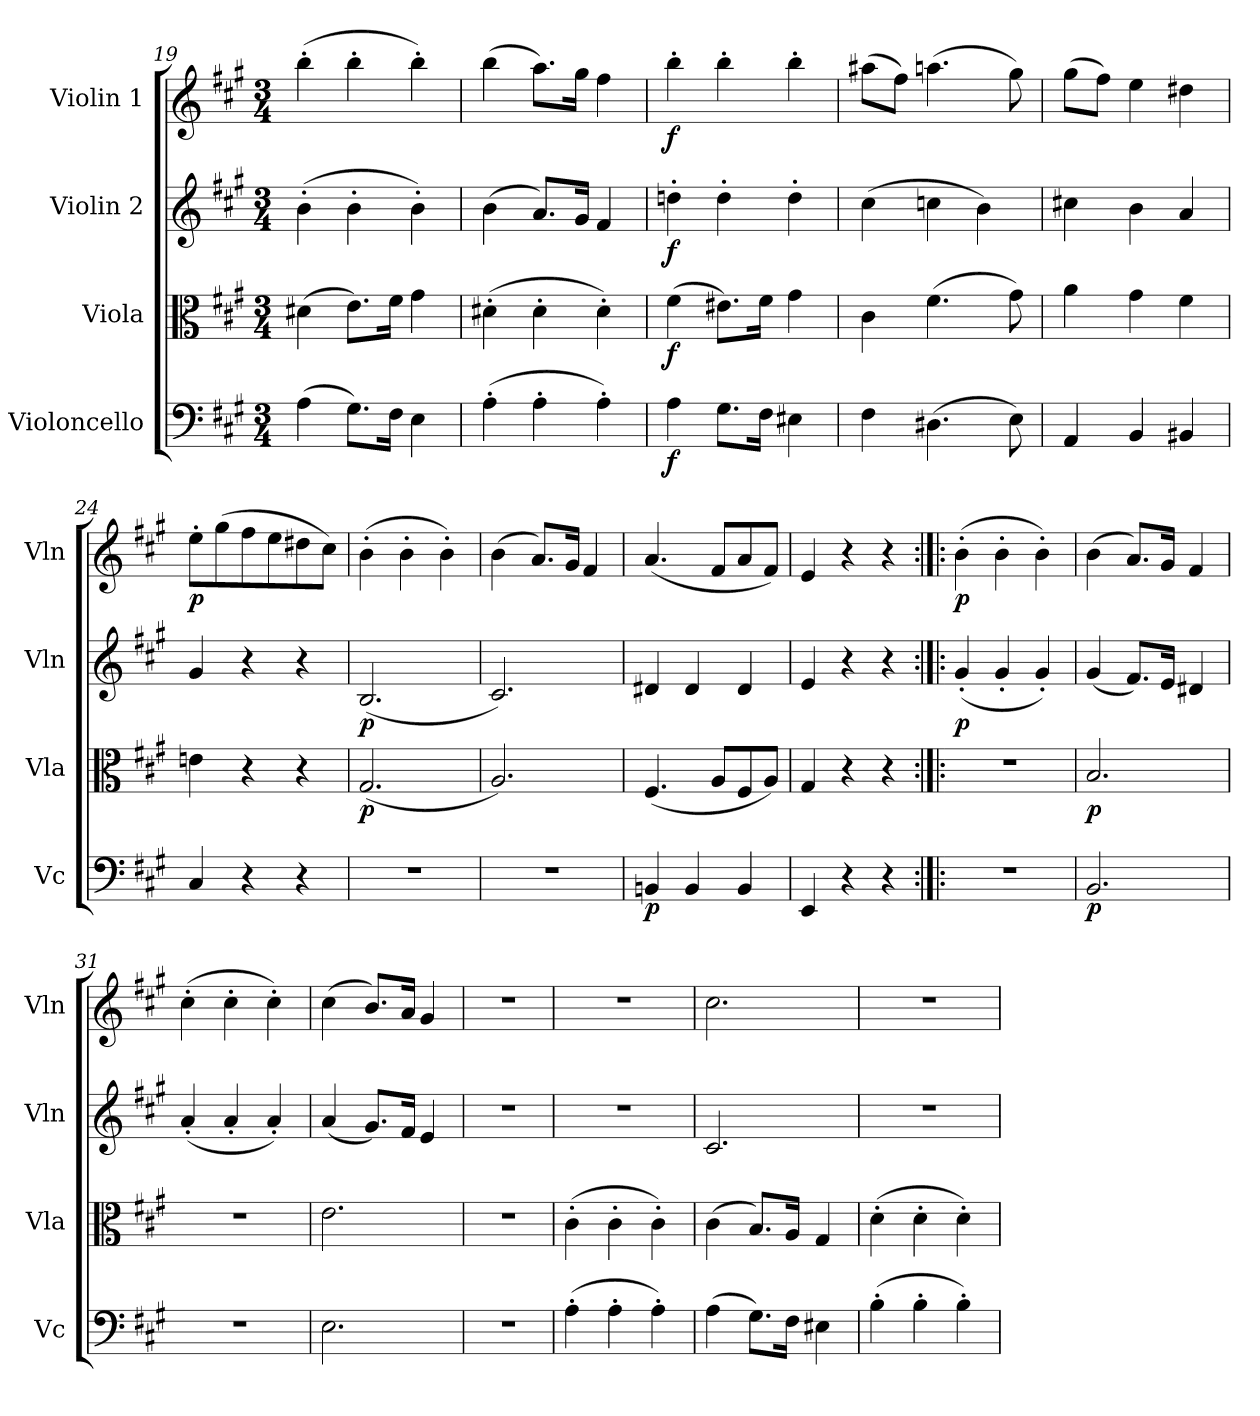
**kern	**dynam	**kern	**dynam	**kern	**dynam	**kern	**dynam
*part4	*part4	*part3	*part3	*part2	*part2	*part1	*part1
*staff4	*staff4	*staff3	*staff3	*staff2	*staff2	*staff1	*staff1
*I"Violoncello	*	*I"Viola	*	*I"Violin 2	*	*I"Violin 1	*
*I'Vc	*	*I'Vla	*	*I'Vln	*	*I'Vln	*
*clefF4	*	*clefC3	*	*clefG2	*	*clefG2	*
*k[f#c#g#]	*	*k[f#c#g#]	*	*k[f#c#g#]	*	*k[f#c#g#]	*
*M3/4	*	*M3/4	*	*M3/4	*	*M3/4	*
=19	=19	=19	=19	=19	=19	=19	=19
(>4A\	.	(>4d#X\	.	(>4b'\	.	(>4bb'\	.
8.G#\L)	.	8.e\L)	.	4b'\	.	4bb'\	.
16F#\Jk	.	16f#\Jk	.	.	.	.	.
4E\	.	4g#\	.	4b'\)	.	4bb'\)	.
=20	=20	=20	=20	=20	=20	=20	=20
(>4A'\	.	(>4d#X'\	.	(>4b\	.	(>4bb\	.
4A'\	.	4d#'\	.	8.a/L)	.	8.aa\L)	.
.	.	.	.	16g#/Jk	.	16gg#\Jk	.
4A'\)	.	4d#'\)	.	4f#/	.	4ff#\	.
=21	=21	=21	=21	=21	=21	=21	=21
!	!LO:DY:b	!	!LO:DY:b	!	!LO:DY:b	!	!LO:DY:b
4A\	f	(>4f#\	f	4ddn'\	f	4bb'\	f
8.G#\L	.	8.e#X\L)	.	4dd'\	.	4bb'\	.
16F#\Jk	.	16f#\Jk	.	.	.	.	.
4E#X\	.	4g#\	.	4dd'\	.	4bb'\	.
=22	=22	=22	=22	=22	=22	=22	=22
4F#\	.	4c#\	.	(>4cc#\	.	(>8aa#X\L	.
.	.	.	.	.	.	8ff#\J)	.
(>4.D#X\	.	(>4.f#\	.	4ccn\	.	(>4.aan\	.
.	.	.	.	4b\)	.	.	.
8E\)	.	8g#\)	.	.	.	8gg#\)	.
=23	=23	=23	=23	=23	=23	=23	=23
4AA/	.	4a\	.	4cc#X\	.	(>8gg#\L	.
.	.	.	.	.	.	8ff#\J)	.
4BB/	.	4g#\	.	4b\	.	4ee\	.
4BB#X/	.	4f#\	.	4a/	.	4dd#X\	.
=24	=24	=24	=24	=24	=24	=24	=24
!	!	!	!	!	!	!	!LO:DY:b
4C#/	.	4en\	.	4g#/	.	8ee'\L	p
.	.	.	.	.	.	(>8gg#\	.
4r	.	4r	.	4r	.	8ff#\	.
.	.	.	.	.	.	8ee\	.
4r	.	4r	.	4r	.	8dd#X\	.
.	.	.	.	.	.	8cc#\J)	.
=25	=25	=25	=25	=25	=25	=25	=25
!	!	!	!LO:DY:b	!	!LO:DY:b	!	!
2.r	.	(<2.G#/	p	(<2.B/	p	(>4b'\	.
.	.	.	.	.	.	4b'\	.
.	.	.	.	.	.	4b'\)	.
=26	=26	=26	=26	=26	=26	=26	=26
2.r	.	2.A/)	.	2.c#/)	.	(>4b\	.
.	.	.	.	.	.	8.a/L)	.
.	.	.	.	.	.	16g#/Jk	.
.	.	.	.	.	.	4f#/	.
=27	=27	=27	=27	=27	=27	=27	=27
!	!LO:DY:b	!	!	!	!	!	!
4BBn/	p	(<4.F#/	.	4d#X/	.	(<4.a/	.
4BB/	.	.	.	4d#/	.	.	.
.	.	8A/L	.	.	.	8f#/L	.
4BB/	.	8F#/	.	4d#/	.	8a/	.
.	.	8A/J)	.	.	.	8f#/J)	.
=28	=28	=28	=28	=28	=28	=28	=28
4EE/	.	4G#/	.	4e/	.	4e/	.
4r	.	4r	.	4r	.	4r	.
4r	.	4r	.	4r	.	4r	.
!!LO:LB:g=z
=29:|!|:	=29:|!|:	=29:|!|:	=29:|!|:	=29:|!|:	=29:|!|:	=29:|!|:	=29:|!|:
!	!	!	!	!	!LO:DY:b	!	!LO:DY:b
2.r	.	2.r	.	(<4g#'/	p	(>4b'\	p
.	.	.	.	4g#'/	.	4b'\	.
.	.	.	.	4g#'/)	.	4b'\)	.
=30	=30	=30	=30	=30	=30	=30	=30
!	!LO:DY:b	!	!LO:DY:b	!	!	!	!
2.BB/	p	2.B/	p	(<4g#/	.	(>4b\	.
.	.	.	.	8.f#/L)	.	8.a/L)	.
.	.	.	.	16e/Jk	.	16g#/Jk	.
.	.	.	.	4d#X/	.	4f#/	.
=31	=31	=31	=31	=31	=31	=31	=31
2.r	.	2.r	.	(<4a'/	.	(>4cc#'\	.
.	.	.	.	4a'/	.	4cc#'\	.
.	.	.	.	4a'/)	.	4cc#'\)	.
=32	=32	=32	=32	=32	=32	=32	=32
2.E\	.	2.e\	.	(<4a/	.	(>4cc#\	.
.	.	.	.	8.g#/L)	.	8.b/L)	.
.	.	.	.	16f#/Jk	.	16a/Jk	.
.	.	.	.	4e/	.	4g#/	.
=33	=33	=33	=33	=33	=33	=33	=33
2.r	.	2.r	.	2.r	.	2.r	.
=34	=34	=34	=34	=34	=34	=34	=34
(>4A'\	.	(>4c#'\	.	2.r	.	2.r	.
4A'\	.	4c#'\	.	.	.	.	.
4A'\)	.	4c#'\)	.	.	.	.	.
=35	=35	=35	=35	=35	=35	=35	=35
(>4A\	.	(>4c#\	.	2.c#/	.	2.cc#\	.
8.G#\L)	.	8.B/L)	.	.	.	.	.
16F#\Jk	.	16A/Jk	.	.	.	.	.
4E#X\	.	4G#/	.	.	.	.	.
=36	=36	=36	=36	=36	=36	=36	=36
(>4B'\	.	(>4d'\	.	2.r	.	2.r	.
4B'\	.	4d'\	.	.	.	.	.
4B'\)	.	4d'\)	.	.	.	.	.
=	=	=	=	=	=	=	=
*-	*-	*-	*-	*-	*-	*-	*-
